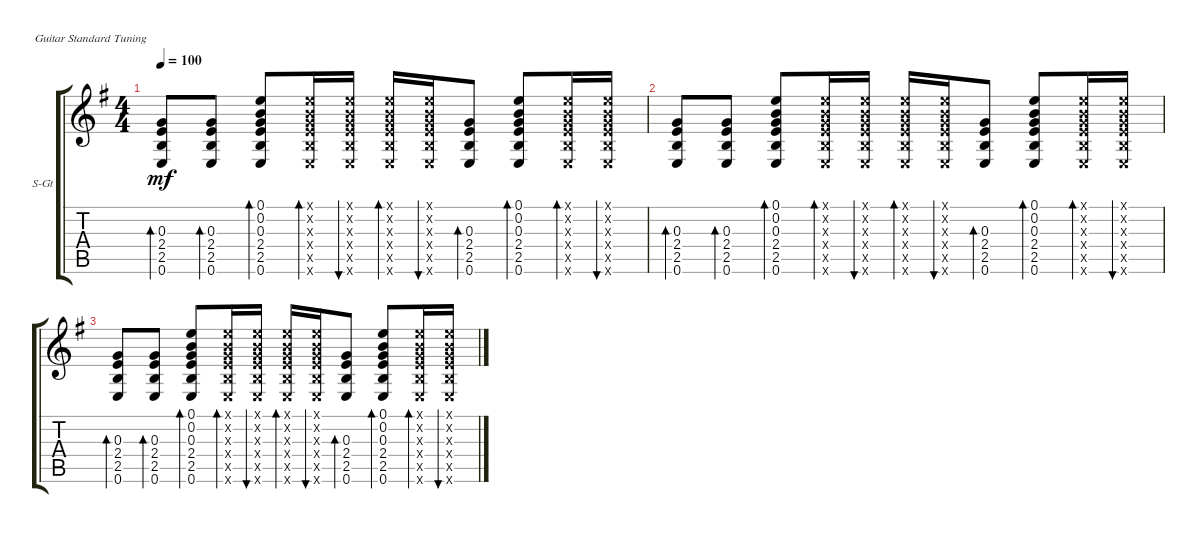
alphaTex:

\bracketExtendMode groupsimilarinstruments
\firstSystemTrackNameOrientation horizontal
\otherSystemsTrackNameOrientation horizontal
\track ("Steel Guitar" "S-Gt") {instrument acousticguitarsteel}
\staff {score tabs}
\tuning (E4 B3 G3 D3 A2 E2)
\ts (4 4)
\tempo 100
\clef g2
\scale
0.333333
\ks eminor
(0.6 2.5 2.4 0.3).8{bd 30 dy mf} (0.6 2.5 2.4 0.3).8{bd 30} (0.6 2.5 2.4 0.3 0.2 0.1).8{bd 30} (0.6{x} 2.5{x} 2.4{x} 0.3{x} 0.2{x} 0.1{x}).16{bd 30} (0.6{x} 2.5{x} 2.4{x} 0.3{x} 0.2{x} 0.1{x}).16{bu 30} (0.6{x} 2.5{x} 2.4{x} 0.3{x} 0.2{x} 0.1{x}).16{bd 30} (0.6{x} 2.5{x} 2.4{x} 0.3{x} 0.2{x} 0.1{x}).16{bu 30} (0.6 2.5 2.4 0.3).8{bd 30} (0.6 2.5 2.4 0.3 0.2 0.1).8{bd 30} (0.6{x} 2.5{x} 2.4{x} 0.3{x} 0.2{x} 0.1{x}).16{bd 30} (0.6{x} 2.5{x} 2.4{x} 0.3{x} 0.2{x} 0.1{x}).16{bu 30} |
\scale
0.333333 (0.6 2.5 2.4 0.3).8{bd 30} (0.6 2.5 2.4 0.3).8{bd 30} (0.6 2.5 2.4 0.3 0.2 0.1).8{bd 30} (0.6{x} 2.5{x} 2.4{x} 0.3{x} 0.2{x} 0.1{x}).16{bd 30} (0.6{x} 2.5{x} 2.4{x} 0.3{x} 0.2{x} 0.1{x}).16{bu 30} (0.6{x} 2.5{x} 2.4{x} 0.3{x} 0.2{x} 0.1{x}).16{bd 30} (0.6{x} 2.5{x} 2.4{x} 0.3{x} 0.2{x} 0.1{x}).16{bu 30} (0.6 2.5 2.4 0.3).8{bd 30} (0.6 2.5 2.4 0.3 0.2 0.1).8{bd 30} (0.6{x} 2.5{x} 2.4{x} 0.3{x} 0.2{x} 0.1{x}).16{bd 30} (0.6{x} 2.5{x} 2.4{x} 0.3{x} 0.2{x} 0.1{x}).16{bu 30} |
\scale
0.333333 (0.6 2.5 2.4 0.3).8{bd 30} (0.6 2.5 2.4 0.3).8{bd 30} (0.6 2.5 2.4 0.3 0.2 0.1).8{bd 30} (0.6{x} 2.5{x} 2.4{x} 0.3{x} 0.2{x} 0.1{x}).16{bd 30} (0.6{x} 2.5{x} 2.4{x} 0.3{x} 0.2{x} 0.1{x}).16{bu 30} (0.6{x} 2.5{x} 2.4{x} 0.3{x} 0.2{x} 0.1{x}).16{bd 30} (0.6{x} 2.5{x} 2.4{x} 0.3{x} 0.2{x} 0.1{x}).16{bu 30} (0.6 2.5 2.4 0.3).8{bd 30} (0.6 2.5 2.4 0.3 0.2 0.1).8{bd 30} (0.6{x} 2.5{x} 2.4{x} 0.3{x} 0.2{x} 0.1{x}).16{bd 30} (0.6{x} 2.5{x} 2.4{x} 0.3{x} 0.2{x} 0.1{x}).16{bu 30} |
\scale
0.333333 |
\scale
0.333333 |
\scale
0.333333
